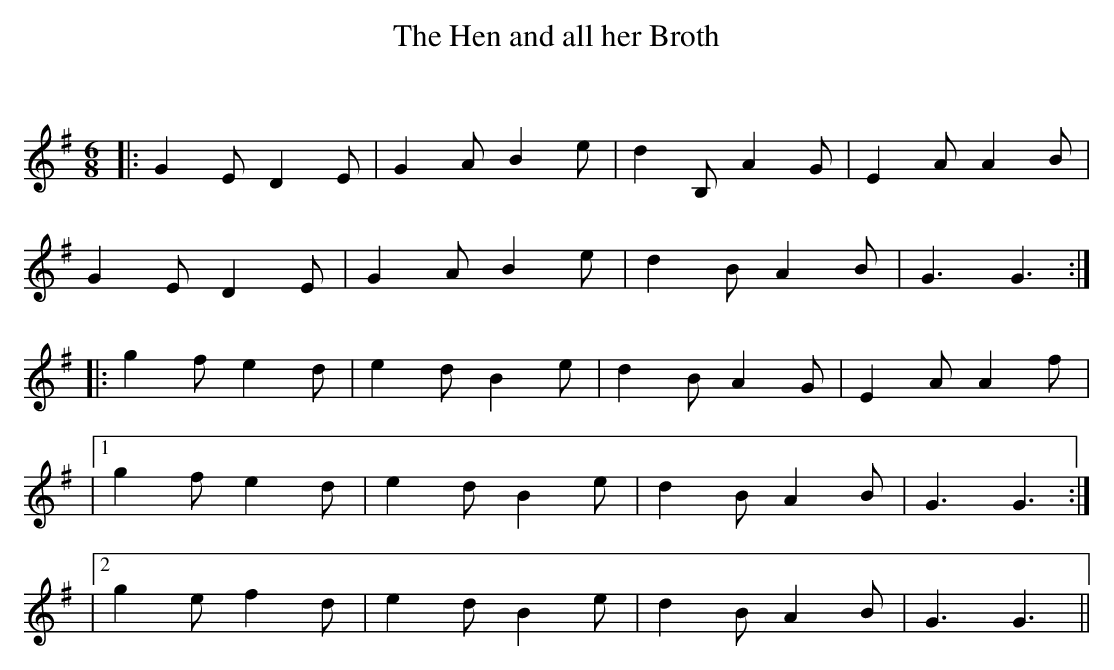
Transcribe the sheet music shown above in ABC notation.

X:1
T: The Hen and all her Broth
C:
Q:180
K:G
M:6/8
L:1/16
|:G4E2 D4E2|G4A2 B4e2|d4B,2 A4G2|E4A2 A4B2|
G4E2 D4E2|G4A2 B4e2|d4B2 A4B2|G6G6:|
|:g4f2 e4d2|e4d2 B4e2|d4B2 A4G2|E4A2 A4f2|
|1g4f2 e4d2|e4d2 B4e2|d4B2 A4B2|G6G6:|
|2g4e2 f4d2|e4d2 B4e2|d4B2 A4B2|G6G6||
